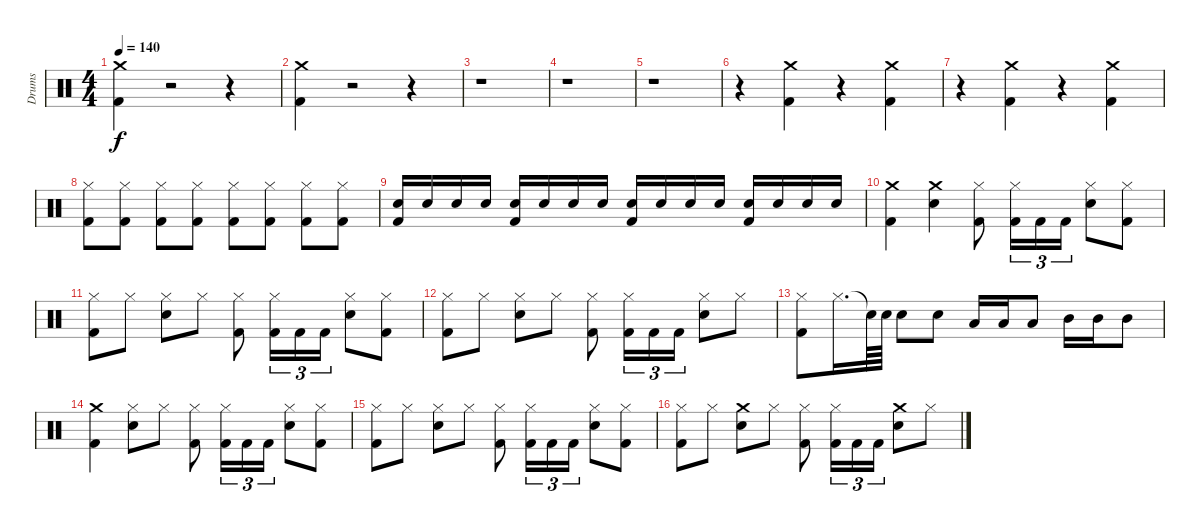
\track ("Drums" "Drums") {instrument percussion}
\staff {score}
\articulation defaults
\ts (4 4)
\tempo 140
\clef neutral
\ks c
("Kick (hit) 2" "Crash medium (hit)").4{dy f} r.2 r.4 |
("Kick (hit) 2" "Crash medium (hit)").4 r.2 r.4 |
r.1 |
r.1 |
r.1 |
r.4 ("Kick (hit) 2" "Crash medium (hit)").4 r.4 ("Kick (hit) 2" "Crash medium (hit)").4 |
r.4 ("Kick (hit) 2" "Crash medium (hit)").4 r.4 ("Crash medium (hit)" "Kick (hit) 2").4 |
("Kick (hit) 2" "Hi-Hat (closed)").8 ("Kick (hit) 2" "Hi-Hat (closed)").8 ("Kick (hit) 2" "Hi-Hat (closed)").8 ("Kick (hit) 2" "Hi-Hat (closed)").8 ("Kick (hit) 2" "Hi-Hat (closed)").8 ("Kick (hit) 2" "Hi-Hat (closed)").8 ("Kick (hit) 2" "Hi-Hat (closed)").8 ("Kick (hit) 2" "Hi-Hat (closed)").8 |
("Kick (hit) 2" "Snare (hit) 2").16 "Snare (hit) 2".16 "Snare (hit) 2".16 "Snare (hit) 2".16 ("Kick (hit) 2" "Snare (hit) 2").16 "Snare (hit) 2".16 "Snare (hit) 2".16 "Snare (hit) 2".16 ("Kick (hit) 2" "Snare (hit) 2").16 "Snare (hit) 2".16 "Snare (hit) 2".16 "Snare (hit) 2".16 ("Kick (hit) 2" "Snare (hit) 2").16 "Snare (hit) 2".16 "Snare (hit) 2".16 "Snare (hit) 2".16 |
("Kick (hit) 2" "Crash medium (hit)").4 ("Snare (hit) 2" "Crash medium (hit)").4 ("Kick (hit) 2" "Hi-Hat (closed)").8 ("Kick (hit) 2" "Hi-Hat (closed)").16{tu (3 2)} "Kick (hit) 2".16{tu (3 2)} "Kick (hit) 2".16{tu (3 2)} ("Snare (hit) 2" "Hi-Hat (closed)").8 ("Kick (hit) 2" "Hi-Hat (closed)").8 |
("Hi-Hat (closed)" "Kick (hit) 2").8 "Hi-Hat (closed)".8 ("Snare (hit) 2" "Hi-Hat (closed)").8 "Hi-Hat (closed)".8 ("Kick (hit) 2" "Hi-Hat (closed)").8 ("Kick (hit) 2" "Hi-Hat (closed)").16{tu (3 2)} "Kick (hit) 2".16{tu (3 2)} "Kick (hit) 2".16{tu (3 2)} ("Snare (hit) 2" "Hi-Hat (closed)").8 ("Kick (hit) 2" "Hi-Hat (closed)").8 |
("Hi-Hat (closed)" "Kick (hit) 2").8 "Hi-Hat (closed)".8 ("Snare (hit) 2" "Hi-Hat (closed)").8 "Hi-Hat (closed)".8 ("Kick (hit) 2" "Hi-Hat (closed)").8 ("Kick (hit) 2" "Hi-Hat (closed)").16{tu (3 2)} "Kick (hit) 2".16{tu (3 2)} "Kick (hit) 2".16{tu (3 2)} ("Snare (hit) 2" "Hi-Hat (closed)").8 "Hi-Hat (closed)".8 |
("Kick (hit) 2" "Hi-Hat (closed)").8 "Hi-Hat (closed)".16{d} "Snare (hit)"{t}.64 "Snare (hit) 2".64 "Snare (hit) 2".8 "Snare (hit) 2".8 "Low Tom (hit)".16 "Low Tom (hit)".16 "Low Tom (hit)".8 "Mid Tom (hit)".16 "Mid Tom (hit)".16 "Mid Tom (hit)".8 |
("Kick (hit) 2" "Crash medium (hit)").4 ("Hi-Hat (closed)" "Snare (hit) 2").8 "Hi-Hat (closed)".8 ("Kick (hit) 2" "Hi-Hat (closed)").8 ("Kick (hit) 2" "Hi-Hat (closed)").16{tu (3 2)} "Kick (hit) 2".16{tu (3 2)} "Kick (hit) 2".16{tu (3 2)} ("Snare (hit) 2" "Hi-Hat (closed)").8 ("Kick (hit) 2" "Hi-Hat (closed)").8 |
("Hi-Hat (closed)" "Kick (hit) 2").8 "Hi-Hat (closed)".8 ("Snare (hit) 2" "Hi-Hat (closed)").8 "Hi-Hat (closed)".8 ("Kick (hit) 2" "Hi-Hat (closed)").8 ("Kick (hit) 2" "Hi-Hat (closed)").16{tu (3 2)} "Kick (hit) 2".16{tu (3 2)} "Kick (hit) 2".16{tu (3 2)} ("Snare (hit) 2" "Hi-Hat (closed)").8 ("Kick (hit) 2" "Hi-Hat (closed)").8 |
("Kick (hit) 2" "Hi-Hat (closed)").8 "Hi-Hat (closed)".8 ("Snare (hit) 2" "Crash medium (hit)").8 "Hi-Hat (closed)".8 ("Kick (hit) 2" "Hi-Hat (closed)").8 ("Kick (hit) 2" "Hi-Hat (closed)").16{tu (3 2)} "Kick (hit) 2".16{tu (3 2)} "Kick (hit) 2".16{tu (3 2)} ("Crash medium (hit)" "Snare (hit) 2").8 "Hi-Hat (closed)".8
